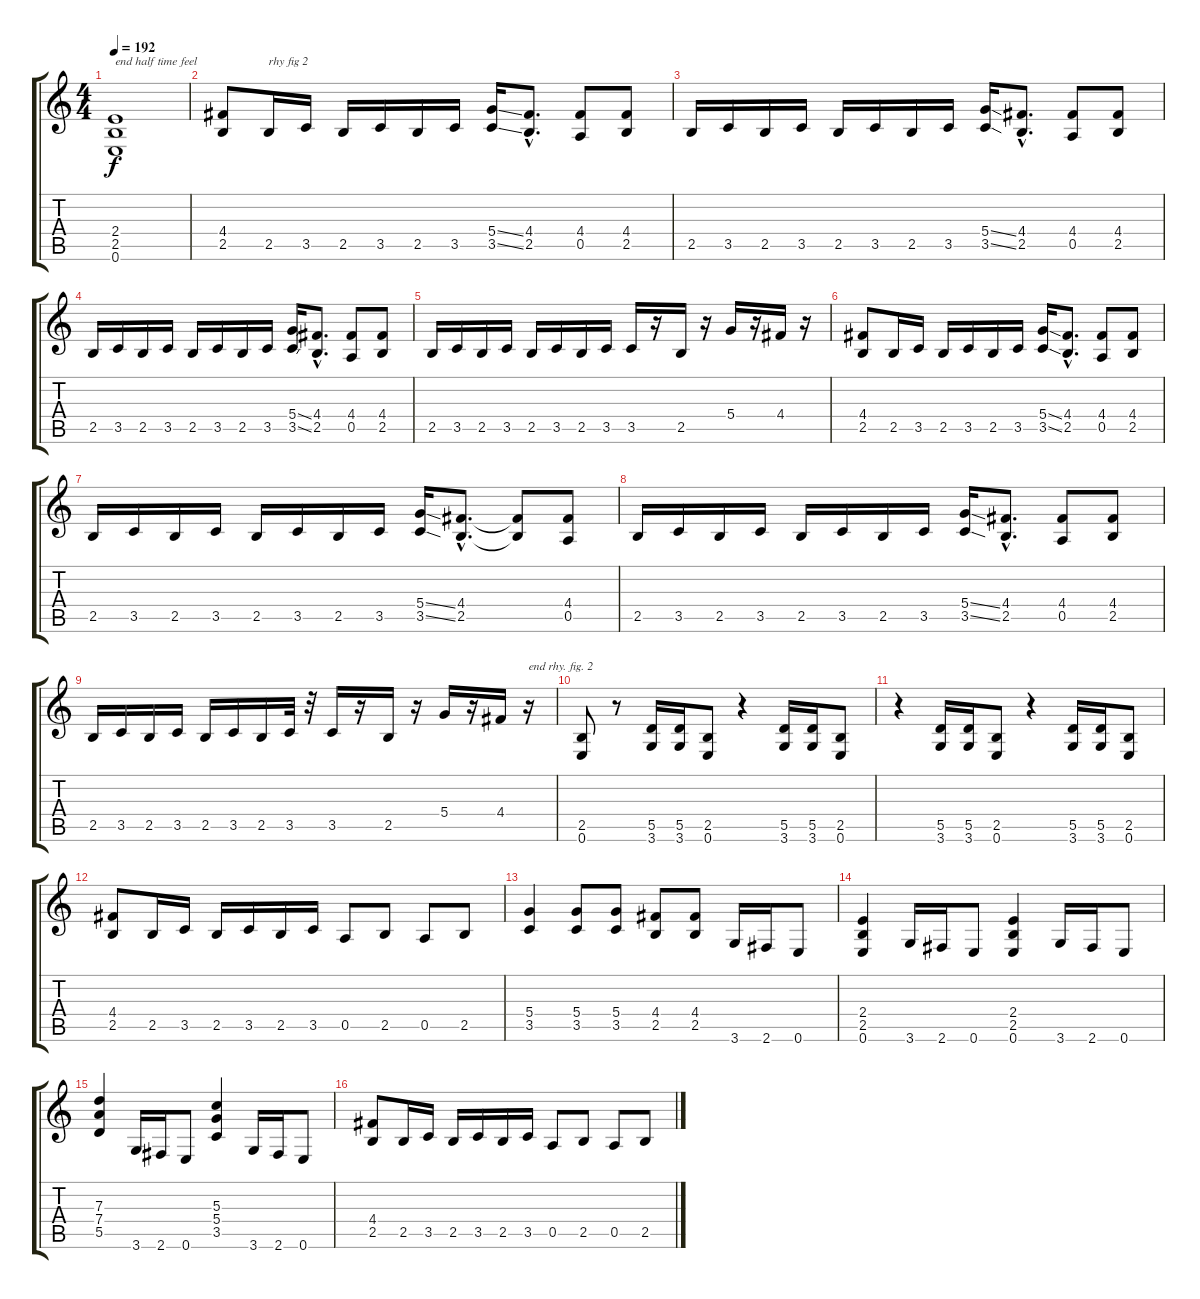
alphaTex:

\track "" {instrument distortionguitar}
\staff {score tabs}
\tuning (E4 B3 G3 D3 A2 E2) {hide}
\ts (4 4)
\tempo 192
\clef g2
\ks c
(2.4{t} 2.5{t} 0.6{t}).1{txt "end half time feel" dy f} |
(4.4 2.5).8 2.5.16{txt "rhy fig 2"} 3.5.16 2.5.16 3.5.16 2.5.16 3.5.16 (5.4{ss} 3.5{ss}).16 (4.4{hac} 2.5{hac}).8{d} (4.4 0.5).8 (4.4 2.5).8 |
2.5.16 3.5.16 2.5.16 3.5.16 2.5.16 3.5.16 2.5.16 3.5.16 (5.4{ss} 3.5{ss}).16 (4.4{hac} 2.5{hac}).8{d} (4.4 0.5).8 (4.4 2.5).8 |
2.5.16 3.5.16 2.5.16 3.5.16 2.5.16 3.5.16 2.5.16 3.5.16 (5.4{ss} 3.5{ss}).16 (4.4{hac} 2.5{hac}).8{d} (4.4 0.5).8 (4.4 2.5).8 |
2.5.16 3.5.16 2.5.16 3.5.16 2.5.16 3.5.16 2.5.16 3.5.16 3.5.16 r.16 2.5.16 r.16 5.4.16 r.16 4.4.16 r.16 |
(4.4 2.5).8 2.5.16 3.5.16 2.5.16 3.5.16 2.5.16 3.5.16 (5.4{ss} 3.5{ss}).16 (4.4{hac} 2.5{hac}).8{d} (4.4 0.5).8 (4.4 2.5).8 |
2.5.16 3.5.16 2.5.16 3.5.16 2.5.16 3.5.16 2.5.16 3.5.16 (5.4{ss} 3.5{ss}).16 (4.4{hac} 2.5{hac}).8{d} (4.4{t} 2.5{t}).8 (4.4 0.5).8 |
2.5.16 3.5.16 2.5.16 3.5.16 2.5.16 3.5.16 2.5.16 3.5.16 (5.4{ss} 3.5{ss}).16 (4.4{hac} 2.5{hac}).8{d} (4.4 0.5).8 (4.4 2.5).8 |
2.5.16 3.5.16 2.5.16 3.5.16 2.5.16 3.5.16 2.5.16 3.5.32 r.32 3.5.16 r.16 2.5.16 r.16 5.4.16 r.16 4.4.16 r.16{txt "end rhy. fig. 2"} |
(2.5 0.6).8 r.8 (5.5 3.6).16 (5.5 3.6).16 (2.5 0.6).8 r.4 (5.5 3.6).16 (5.5 3.6).16 (2.5 0.6).8 |
r.4 (5.5 3.6).16 (5.5 3.6).16 (2.5 0.6).8 r.4 (5.5 3.6).16 (5.5 3.6).16 (2.5 0.6).8 |
(4.4 2.5).8 2.5.16 3.5.16 2.5.16 3.5.16 2.5.16 3.5.16 0.5.8 2.5.8 0.5.8 2.5.8 |
(5.4 3.5).4 (5.4 3.5).8 (5.4 3.5).8 (4.4 2.5).8 (4.4 2.5).8 3.6.16 2.6.16 0.6.8 |
(2.4 2.5 0.6).4 3.6.16 2.6.16 0.6.8 (2.4 2.5 0.6).4 3.6.16 2.6.16 0.6.8 |
(7.3 7.4 5.5).4 3.6.16 2.6.16 0.6.8 (5.3 5.4 3.5).4 3.6.16 2.6.16 0.6.8 |
(4.4 2.5).8 2.5.16 3.5.16 2.5.16 3.5.16 2.5.16 3.5.16 0.5.8 2.5.8 0.5.8 2.5.8
